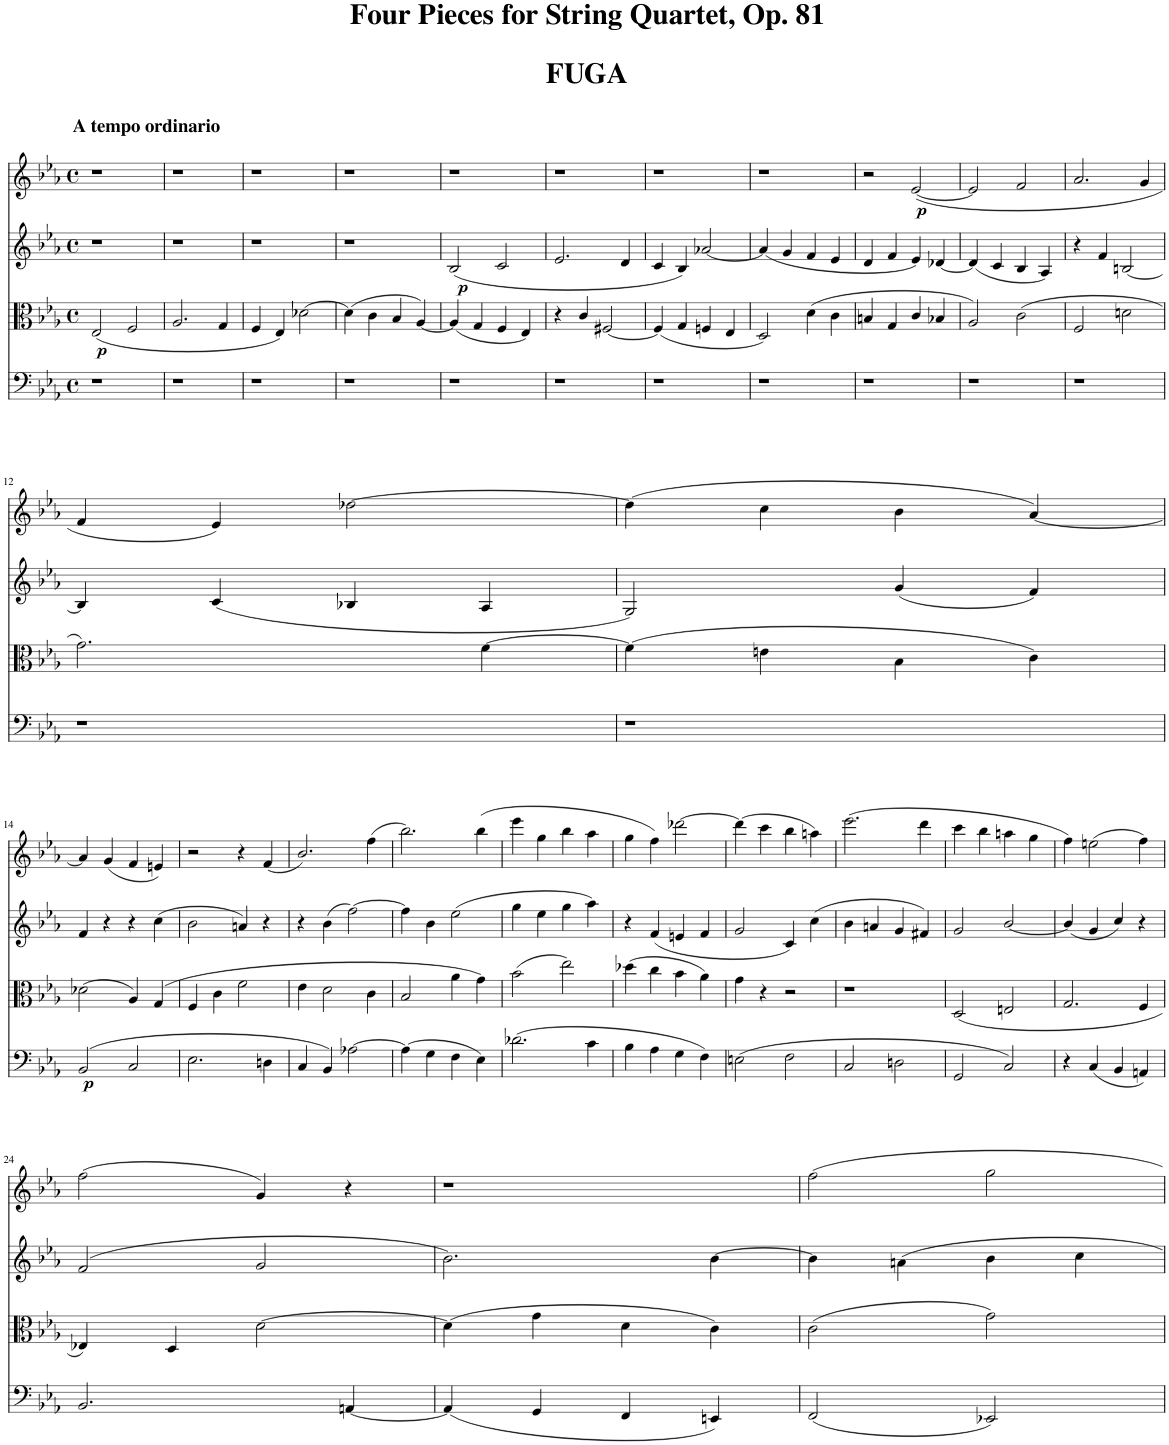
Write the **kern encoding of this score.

**kern	**dynam	**kern	**dynam	**kern	**dynam	**kern	**dynam
*part4	*part4	*part3	*part3	*part2	*part2	*part1	*part1
*staff4	*staff4	*staff3	*staff3	*staff2	*staff2	*staff1	*staff1
*I"Piano	*	*I"Piano	*	*I"Piano	*	*I"Piano	*
*I'Pno	*	*I'Pno	*	*I'Pno	*	*I'Pno	*
*clefF4	*	*clefC3	*	*clefG2	*	*clefG2	*
*k[b-e-a-]	*	*k[b-e-a-]	*	*k[b-e-a-]	*	*k[b-e-a-]	*
*M4/4	*	*M4/4	*	*M4/4	*	*M4/4	*
*met(c)	*	*met(c)	*	*met(c)	*	*met(c)	*
=1	=1	=1	=1	=1	=1	=1	=1
!	!	!	!	!	!	!LO:TX:a:B:t=A tempo ordinario	!
!	!	!	!LO:DY:b	!	!	!	!
1r	.	(2E-/	p	1r	.	1r	.
.	.	2F/	.	.	.	.	.
=2	=2	=2	=2	=2	=2	=2	=2
1r	.	2.A-/	.	1r	.	1r	.
.	.	4G/	.	.	.	.	.
=3	=3	=3	=3	=3	=3	=3	=3
1r	.	4F/	.	1r	.	1r	.
.	.	4E-/)	.	.	.	.	.
.	.	[2d-X\	.	.	.	.	.
=4	=4	=4	=4	=4	=4	=4	=4
1r	.	(4d-\]	.	1r	.	1r	.
.	.	4c\	.	.	.	.	.
.	.	4B-/	.	.	.	.	.
.	.	[4A-/)	.	.	.	.	.
=5	=5	=5	=5	=5	=5	=5	=5
!	!	!	!	!	!LO:DY:b	!	!
1r	.	(4A-/]	.	(2B-/	p	1r	.
.	.	4G/	.	.	.	.	.
.	.	4F/	.	2c/	.	.	.
.	.	4E-/)	.	.	.	.	.
=6	=6	=6	=6	=6	=6	=6	=6
1r	.	4r	.	2.e-/	.	1r	.
.	.	4c/	.	.	.	.	.
.	.	[2F#X/	.	.	.	.	.
.	.	.	.	4d/	.	.	.
=7	=7	=7	=7	=7	=7	=7	=7
1r	.	(4F#/]	.	4c/	.	1r	.
.	.	4G/	.	4B-/)	.	.	.
.	.	4Fn/	.	[2a-X/	.	.	.
.	.	4E-/	.	.	.	.	.
=8	=8	=8	=8	=8	=8	=8	=8
1r	.	2D/)	.	(4a-/]	.	1r	.
.	.	.	.	4g/	.	.	.
.	.	(4d\	.	4f/	.	.	.
.	.	4c\	.	4e-/	.	.	.
=9	=9	=9	=9	=9	=9	=9	=9
1r	.	4Bn/	.	4d/	.	2r	.
.	.	4G/	.	4f/	.	.	.
!	!	!	!	!	!	!	!LO:DY:b
.	.	4c/	.	4e-/)	.	([2e-/	p
.	.	4B-X/	.	[4d-X/	.	.	.
=10	=10	=10	=10	=10	=10	=10	=10
1r	.	2A-/)	.	(4d-/]	.	2e-/]	.
.	.	.	.	4c/	.	.	.
.	.	(2c\	.	4B-/	.	2f/	.
.	.	.	.	4A-/)	.	.	.
=11	=11	=11	=11	=11	=11	=11	=11
1r	.	2F/	.	4r	.	2.a-/	.
.	.	.	.	4f/	.	.	.
.	.	2dn\	.	[2Bn/	.	.	.
.	.	.	.	.	.	4g/	.
!!LO:LB:g=z
=12	=12	=12	=12	=12	=12	=12	=12
1r	.	2.g\)	.	4B/]	.	4f/	.
.	.	.	.	(4c/	.	4e-/)	.
.	.	.	.	4B-X/	.	[2dd-X\	.
.	.	[4f\	.	4A-/	.	.	.
=13	=13	=13	=13	=13	=13	=13	=13
1r	.	(4f\]	.	2G/)	.	(4dd-\]	.
.	.	4en\	.	.	.	4cc\	.
.	.	4B-\	.	(4g/	.	4b-\	.
.	.	4c\)	.	4f/)	.	[4a-/)	.
!!LO:LB:g=z
=14	=14	=14	=14	=14	=14	=14	=14
!	!LO:DY:b	!	!	!	!	!	!
(2BB-/	p	(2d-X\	.	4f/	.	4a-/]	.
.	.	.	.	4r	.	(4g/	.
2C/	.	4A-/)	.	4r	.	4f/	.
.	.	(4G/	.	(4cc\	.	4en/)	.
=15	=15	=15	=15	=15	=15	=15	=15
2.E-\	.	4F/	.	2b-\	.	2r	.
.	.	4c\	.	.	.	.	.
.	.	2f\	.	4an/)	.	4r	.
4Dn\	.	.	.	4r	.	(4f/	.
=16	=16	=16	=16	=16	=16	=16	=16
4C/	.	4e-\	.	4r	.	2.b-/)	.
4BB-/)	.	2d\	.	(4b-\	.	.	.
[2A-X\	.	.	.	[2ff\)	.	.	.
.	.	4c\	.	.	.	(4ff\	.
=17	=17	=17	=17	=17	=17	=17	=17
(4A-\]	.	2B-/	.	4ff\]	.	2.bb-\)	.
4G\	.	.	.	4b-\	.	.	.
4F\	.	4a-\	.	(2ee-\	.	.	.
4E-\)	.	4g\)	.	.	.	(4bb-\	.
=18	=18	=18	=18	=18	=18	=18	=18
(2.d-X\	.	(2b-\	.	4gg\	.	4eee-\	.
.	.	.	.	4ee-\	.	4gg\	.
.	.	2ee-\)	.	4gg\	.	4bb-\	.
4c\	.	.	.	4aa-\)	.	4aa-\	.
=19	=19	=19	=19	=19	=19	=19	=19
4B-\	.	(4dd-X\	.	4r	.	4gg\	.
4A-\	.	4cc\	.	(4f/	.	4ff\)	.
4G\	.	4b-\	.	4en/	.	[2ddd-X\	.
4F\)	.	4a-\)	.	4f/	.	.	.
=20	=20	=20	=20	=20	=20	=20	=20
(2En\	.	4g\	.	2g/	.	(4ddd-\]	.
.	.	4r	.	.	.	4ccc\	.
2F\	.	2r	.	4c/)	.	4bb-\	.
.	.	.	.	(4cc\	.	4aan\)	.
=21	=21	=21	=21	=21	=21	=21	=21
2C/	.	1r	.	4b-\	.	(2.eee-\	.
.	.	.	.	4an/	.	.	.
2Dn\	.	.	.	4g/	.	.	.
.	.	.	.	4f#X/)	.	4ddd\	.
=22	=22	=22	=22	=22	=22	=22	=22
2GG/	.	(2D/	.	2g/	.	4ccc\	.
.	.	.	.	.	.	4bb-\	.
2C/)	.	2En/	.	[2b-/	.	4aan\	.
.	.	.	.	.	.	4gg\	.
=23	=23	=23	=23	=23	=23	=23	=23
4r	.	2.G/	.	(4b-/]	.	4ff\)	.
(4C/	.	.	.	4g/	.	(2een\	.
4BB-/	.	.	.	4cc/)	.	.	.
4AAn/)	.	4F/	.	4r	.	4ff\)	.
!!LO:LB:g=z
=24	=24	=24	=24	=24	=24	=24	=24
2.BB-/	.	4E-X/)	.	(2f/	.	(2ff\	.
.	.	4D/	.	.	.	.	.
.	.	[2d\	.	2g/	.	4g/)	.
[4AAn/	.	.	.	.	.	4r	.
=25	=25	=25	=25	=25	=25	=25	=25
(4AA/]	.	(4d\]	.	2.b-\)	.	1r	.
4GG/	.	4g\	.	.	.	.	.
4FF/	.	4d\	.	.	.	.	.
4EEn/)	.	4c\)	.	[4b-\	.	.	.
=26	=26	=26	=26	=26	=26	=26	=26
(2FF/	.	(2c\	.	4b-\]	.	2ff\	.
.	.	.	.	4an\	.	.	.
2EE-X/)	.	2g\)	.	4b-\	.	2gg\	.
.	.	.	.	4cc\	.	.	.
=	=	=	=	=	=	=	=
*-	*-	*-	*-	*-	*-	*-	*-
